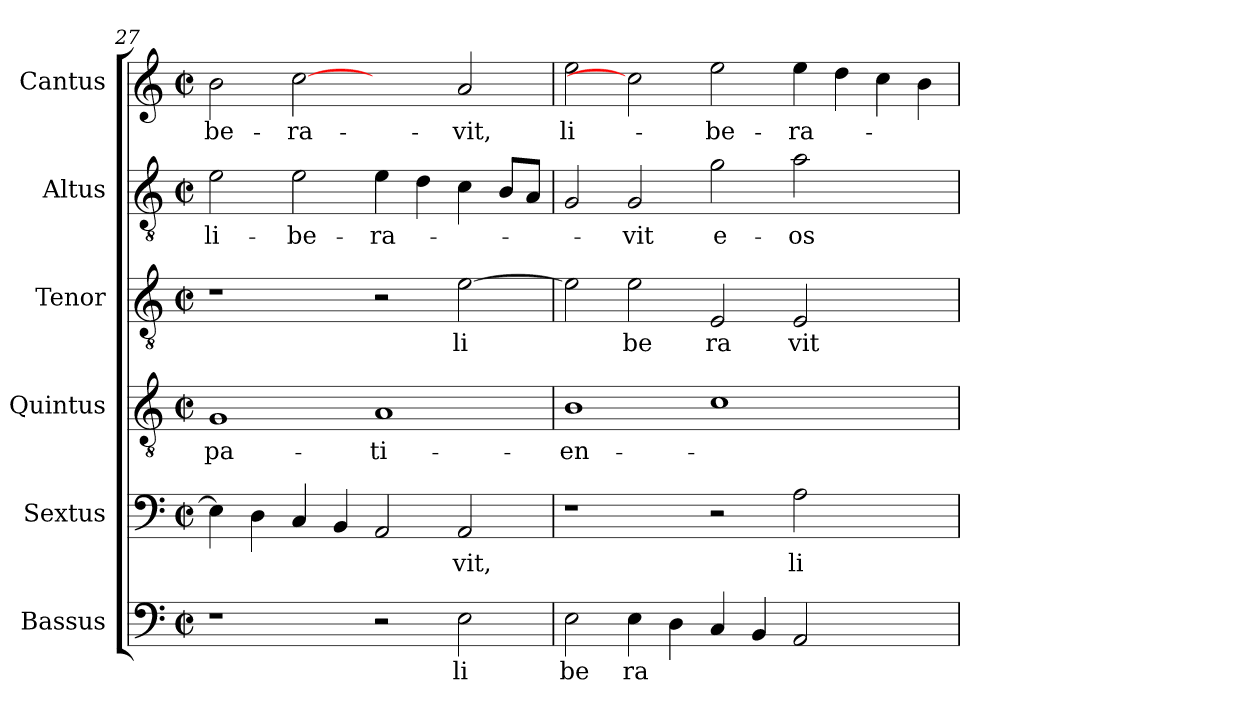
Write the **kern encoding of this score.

**kern	**text	**kern	**text	**kern	**text	**kern	**text	**kern	**text	**kern	**text
*part6	*part6	*part5	*part5	*part4	*part4	*part3	*part3	*part2	*part2	*part1	*part1
*staff6	*staff6	*staff5	*staff5	*staff4	*staff4	*staff3	*staff3	*staff2	*staff2	*staff1	*staff1
*I"Bassus	*	*I"Sextus	*	*I"Quintus	*	*I"Tenor	*	*I"Altus	*	*I"Cantus	*
*clefF4	*	*clefF4	*	*clefGv2	*	*clefGv2	*	*clefGv2	*	*clefG2	*
*M2/2	*	*M2/2	*	*M2/2	*	*M2/2	*	*M2/2	*	*M2/2	*
*met(c|)	*	*met(c|)	*	*met(c|)	*	*met(c|)	*	*met(c|)	*	*met(c|)	*
=27	=27	=27	=27	=27	=27	=27	=27	=27	=27	=27	=27
!	!	!	!	!	!LO:LY:b:cj	!	!	!	!LO:LY:b:cj	!	!LO:LY:b:cj
1r	.	4E\]	.	1G	pa-	1r	.	2e\	li-	2b\	-be-
.	.	4D\	.	.	.	.	.	.	.	.	.
!	!	!	!	!	!	!	!	!	!LO:LY:b:cj	!	!LO:LY:b:cj
.	.	4C/	.	.	.	.	.	2e\	-be-	[2cc	-ra-
.	.	4BB/	.	.	.	.	.	.	.	.	.
!	!	!	!	!	!LO:LY:b:cj	!	!	!	!LO:LY:b:cj	!	!
2r	.	2AA/	.	1A	-ti-	2r	.	4e\	-ra-	2ryy	.
.	.	.	.	.	.	.	.	4d\	.	.	.
!	!LO:LY:b:cj	!	!LO:LY:b:cj	!	!	!	!LO:LY:b:cj	!	!	!	!LO:LY:b:cj
2E\	li	2AA/	vit,	.	.	[>2e\	li	4c\	.	2a/	-vit,
.	.	.	.	.	.	.	.	8B/L	.	.	.
.	.	.	.	.	.	.	.	8A/J	.	.	.
=28	=28	=28	=28	=28	=28	=28	=28	=28	=28	=28	=28
!	!LO:LY:b:cj	!	!	!	!LO:LY:b:cj	!	!	!	!	!	!LO:LY:b:cj
2E\	be	1r	.	1B	-en-	2e\]	.	2G/	.	2ee\	li-
!	!LO:LY:b:cj	!	!	!	!	!	!LO:LY:b:cj	!	!LO:LY:b:cj	!	!
4E\	ra	.	.	.	.	2e\	be	2G/	-vit	2cc]	.
4D\	.	.	.	.	.	.	.	.	.	.	.
!	!	!	!	!	!	!	!LO:LY:b:cj	!	!LO:LY:b:cj	!	!LO:LY:b:cj
4C/	.	2r	.	1c	.	2E/	ra	2g\	e-	2ee\	-be-
4BB/	.	.	.	.	.	.	.	.	.	.	.
!	!	!	!LO:LY:b:cj	!	!	!	!LO:LY:b:cj	!	!LO:LY:b:cj	!	!LO:LY:b:cj
2AA/	.	2A\	li	.	.	2E/	vit	2a\	-os	4ee\	-ra-
.	.	.	.	.	.	.	.	.	.	4dd\	.
2ryy	.	2ryy	.	2ryy	.	2ryy	.	2ryy	.	4cc\	.
.	.	.	.	.	.	.	.	.	.	4b\	.
=	=	=	=	=	=	=	=	=	=	=	=
*-	*-	*-	*-	*-	*-	*-	*-	*-	*-	*-	*-
